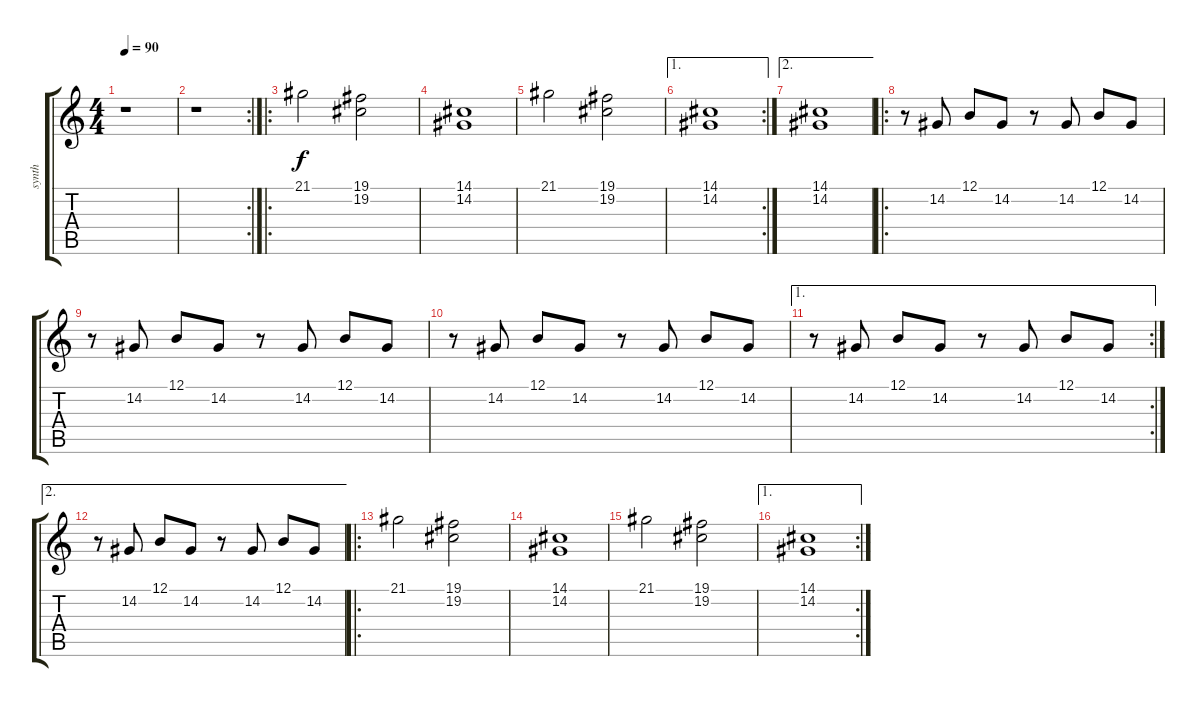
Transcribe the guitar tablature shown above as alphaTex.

\track ("synth" "synth") {instrument synthvoice}
\staff {score tabs}
\tuning (B3 Gb3 D3 A2 E2 B1) {hide}
\ts (4 4)
\tempo 90
\clef g2
\ks c
r.1{dy f} |
\rc 2
r.1 |
\ro
21.1.2 (19.1 19.2).2 |
(14.1 14.2).1 |
21.1.2 (19.1 19.2).2 |
\ae 1
\rc 2
(14.1 14.2).1 |
\ae 2
(14.1 14.2).1 |
\ro
r.8 14.2.8 12.1.8 14.2.8 r.8 14.2.8 12.1.8 14.2.8 |
r.8 14.2.8 12.1.8 14.2.8 r.8 14.2.8 12.1.8 14.2.8 |
r.8 14.2.8 12.1.8 14.2.8 r.8 14.2.8 12.1.8 14.2.8 |
\ae 1
\rc 2
r.8 14.2.8 12.1.8 14.2.8 r.8 14.2.8 12.1.8 14.2.8 |
\ae 2
r.8 14.2.8 12.1.8 14.2.8 r.8 14.2.8 12.1.8 14.2.8 |
\ro
21.1.2 (19.1 19.2).2 |
(14.1 14.2).1 |
21.1.2 (19.1 19.2).2 |
\ae 1
\rc 2
(14.1 14.2).1
